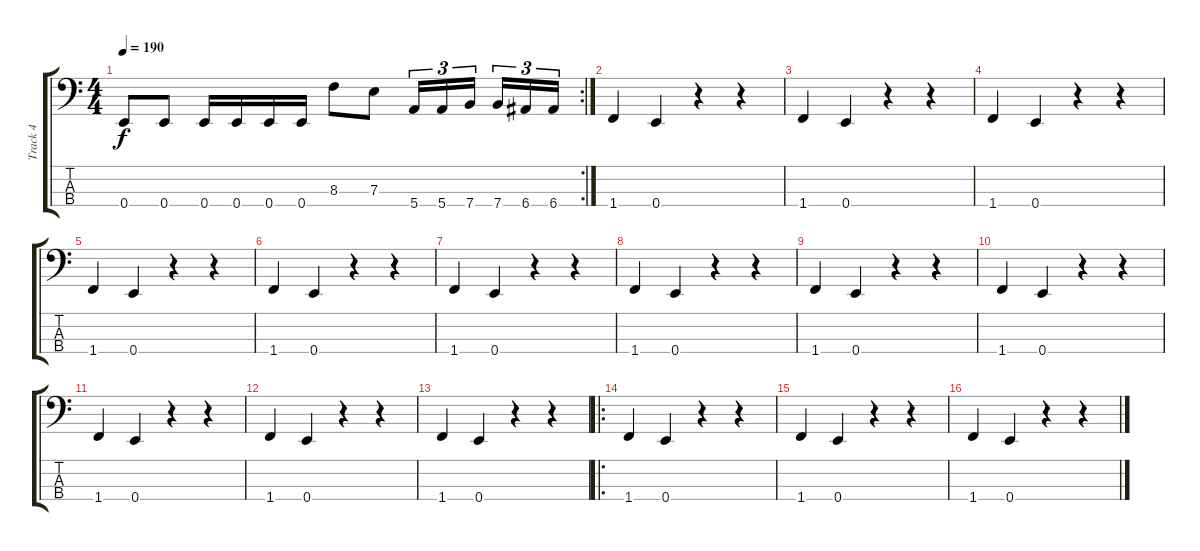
\track ("Track 4" "Track 4") {instrument electricbassfinger}
\staff {score tabs}
\tuning (G2 D2 A1 E1) {hide}
\rc 2
\ts (4 4)
\tempo 190
\clef f4
\ks c
0.4.8{dy f} 0.4.8 0.4.16 0.4.16 0.4.16 0.4.16 8.3.8 7.3.8 5.4.16{tu (3 2)} 5.4.16{tu (3 2)} 7.4.16{tu (3 2)} 7.4.16{tu (3 2)} 6.4.16{tu (3 2)} 6.4.16{tu (3 2)} |
1.4.4 0.4.4 r.4 r.4 |
1.4.4 0.4.4 r.4 r.4 |
1.4.4 0.4.4 r.4 r.4 |
1.4.4 0.4.4 r.4 r.4 |
1.4.4 0.4.4 r.4 r.4 |
1.4.4 0.4.4 r.4 r.4 |
1.4.4 0.4.4 r.4 r.4 |
1.4.4 0.4.4 r.4 r.4 |
1.4.4 0.4.4 r.4 r.4 |
1.4.4 0.4.4 r.4 r.4 |
1.4.4 0.4.4 r.4 r.4 |
1.4.4 0.4.4 r.4 r.4 |
\ro
1.4.4 0.4.4 r.4 r.4 |
1.4.4 0.4.4 r.4 r.4 |
1.4.4 0.4.4 r.4 r.4
